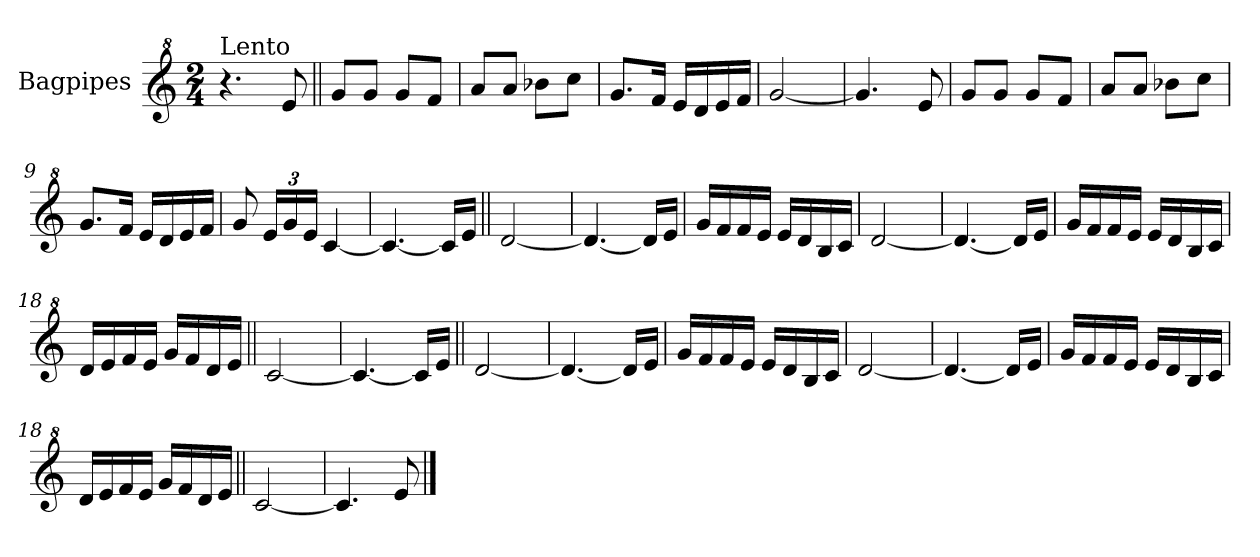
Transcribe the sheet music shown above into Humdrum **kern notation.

**kern
*part1
*staff1
*I"Bagpipes
*I'Bag
*clefG^2
*k[]
*C:
*M2/4
=1
!LO:TX:a:t=Lento
4.r
8ee/
=2||
8gg/L
8gg/J
8gg/L
8ff/J
=3
8aa/L
8aa/J
8bb-X\L
8ccc\J
=4
8.gg/L
16ff/Jk
16ee/LL
16dd/
16ee/
16ff/JJ
=5
[2gg/
=6
4.gg/]
8ee/
=7
8gg/L
8gg/J
8gg/L
8ff/J
=8
8aa/L
8aa/J
8bb-X\L
8ccc\J
=9
8.gg/L
16ff/Jk
16ee/LL
16dd/
16ee/
16ff/JJ
!!LO:LB:g=z
=10
8gg/
*Xbrackettup
24ee/LL
24gg/
24ee/JJ
[4cc/
=11
4.cc/_
16cc/LL]
16ee/JJ
=12||
[2dd/
=13
4.dd/_
16dd/LL]
16ee/JJ
=14
16gg/LL
16ff/
16ff/
16ee/JJ
16ee/LL
16dd/
16b/
16cc/JJ
=15
[2dd/
=16
4.dd/_
16dd/LL]
16ee/JJ
=17
16gg/LL
16ff/
16ff/
16ee/JJ
16ee/LL
16dd/
16b/
16cc/JJ
!!LO:LB:g=z
=18
16dd/LL
16ee/
16ff/
16ee/JJ
16gg/LL
16ff/
16dd/
16ee/JJ
=19||
[2cc/
=20
4.cc/_
16cc/LL]
16ee/JJ
=12||
[2dd/
=13
4.dd/_
16dd/LL]
16ee/JJ
=14
16gg/LL
16ff/
16ff/
16ee/JJ
16ee/LL
16dd/
16b/
16cc/JJ
=15
[2dd/
=16
4.dd/_
16dd/LL]
16ee/JJ
=17
16gg/LL
16ff/
16ff/
16ee/JJ
16ee/LL
16dd/
16b/
16cc/JJ
!!LO:LB:g=z
=18
16dd/LL
16ee/
16ff/
16ee/JJ
16gg/LL
16ff/
16dd/
16ee/JJ
=21||
[2cc/
=22
4.cc/]
8ee/
==
*-
